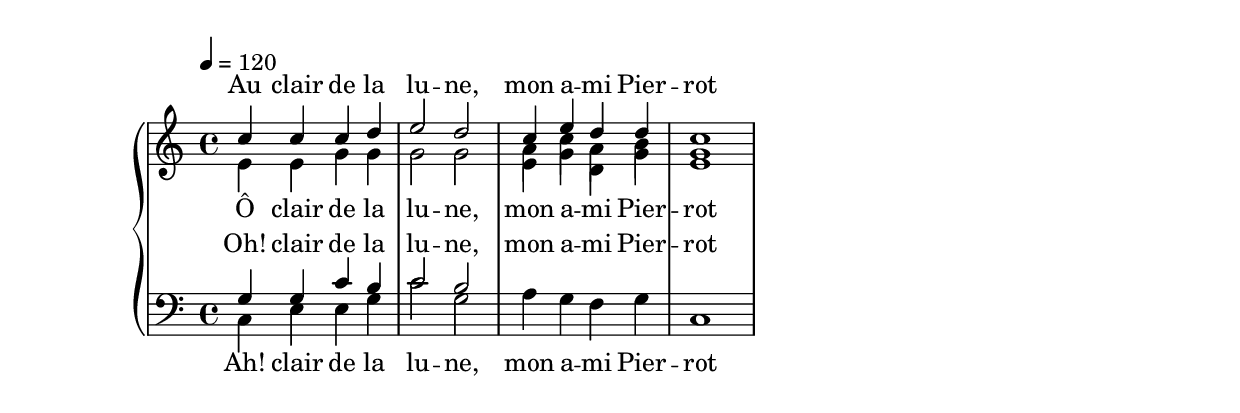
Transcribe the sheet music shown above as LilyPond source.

\version "2.12.0"
\include "italiano.ly"

\header {
              }

\paper {
             }

global = { \key do \major \time 4/4 }

 soprMusic  = \relative do'' { \stemUp   do4  do  do  re  | mi2  re2 | do4 mi  re re  | do1  }
 altoMusic  = \relative do'  { \stemDown mi4  mi  sol sol | sol2 sol | la4 do  la si  | sol1 } 
 tenorMusic = \relative do'  { \stemUp   sol4 sol do  si  | do2  si  | \stemDown \change Staff = "portéeMainDroite" mi4 sol re sol | mi1  }
 bassMusic  = \relative do   { \stemDown do4  mi  mi  sol | do2  sol | la4 sol fa sol | do,1 }
 % Ci-dessus,  j'ai opéré, à partir de la 3ème mesure, un changement de portée pour la voix de ténor, afin d'en améliorer la lisibilité
 % Ci-dessous, j'ai changé volontairement le début des paroles pour mieux distinguer les 4 voix sur la partition !
 soprParoles =  \lyricmode { Au  clair de la lu -- ne, mon a -- mi Pier -- rot }
 altoParoles =  \lyricmode { Ô   clair de la lu -- ne, mon a -- mi Pier -- rot }
 tenorParoles = \lyricmode { Oh! clair de la lu -- ne, mon a -- mi Pier -- rot }
 bassParoles =  \lyricmode { Ah! clair de la lu -- ne, mon a -- mi Pier -- rot }

\score { % on va disposer, verticalement, d'abord les paroles du soprano, puis la portée supérieure, puis les paroles des voix d'alto puis celles de ténor, puis la portée inférieure et enfin les paroles de la voix de basse !

  \new GrandStaff <<
    \new Staff = "portéeMainDroite" <<
      \clef "treble" \tempo 4=120      
      \new Voice = "sopranos" { \voiceOne << \global \soprMusic >> }
      \new Voice = "altos" { \voiceTwo << \global \altoMusic >> }
                              >>
      \new Lyrics \with { alignAboveContext = #"portéeMainDroite" } \lyricsto "sopranos" \soprParoles  % au-dessus  de la 1ère portée
      \new Lyrics \with { alignBelowContext = #"portéeMainDroite" } \lyricsto "altos"    \altoParoles  % au-dessous de la 1ère portée

    \new Staff = "portéeMainGauche" <<
      \clef bass
      \new Voice = "tenors" { \voiceOne << \global \tenorMusic >> }
      \new Voice = "basses" { \voiceTwo << \global \bassMusic >> }
                              >>
      \new Lyrics \with { alignAboveContext = #"portéeMainGauche" } \lyricsto "tenors"   \tenorParoles % au-dessus  de la 2ème portée
      \new Lyrics \with { alignBelowContext = #"portéeMainGauche" } \lyricsto "basses"   \bassParoles  % au-dessous  de la 2ème portée

  >>

      \midi { \context { \Score tempoWholesPerMinute = #(ly:make-moment 120 4) }  }
      \layout { } % indispensable pour générer en sortie le pdf si l'on a demandé une sortie midi (ligne ci-dessus) ; sinon, on n'aura le midi mais pas le pdf !
       }
